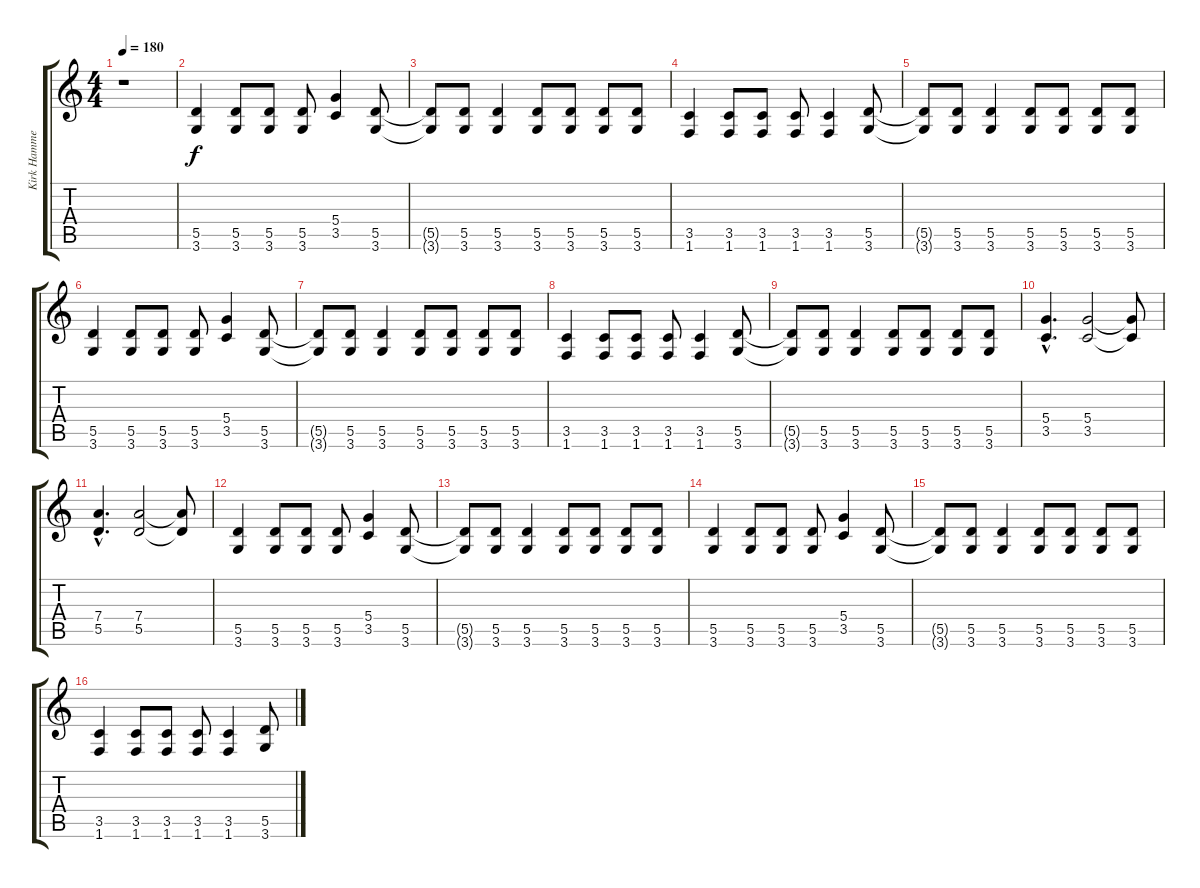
\track ("Kirk Hammettson" "Kirk Hamme") {instrument distortionguitar}
\staff {score tabs}
\tuning (E4 B3 G3 D3 A2 E2) {hide}
\ts (4 4)
\tempo 180
\clef g2
\ks c
r.1{dy f instrument distortionguitar} |
(5.5 3.6).4 (5.5 3.6).8 (5.5 3.6).8 (5.5 3.6).8 (5.4 3.5).4 (5.5 3.6).8 |
(5.5{t} 3.6{t}).8 (5.5 3.6).8 (5.5 3.6).4 (5.5 3.6).8 (5.5 3.6).8 (5.5 3.6).8 (5.5 3.6).8 |
(3.5 1.6).4 (3.5 1.6).8 (3.5 1.6).8 (3.5 1.6).8 (3.5 1.6).4 (5.5 3.6).8 |
(5.5{t} 3.6{t}).8 (5.5 3.6).8 (5.5 3.6).4 (5.5 3.6).8 (5.5 3.6).8 (5.5 3.6).8 (5.5 3.6).8 |
(5.5 3.6).4 (5.5 3.6).8 (5.5 3.6).8 (5.5 3.6).8 (5.4 3.5).4 (5.5 3.6).8 |
(5.5{t} 3.6{t}).8 (5.5 3.6).8 (5.5 3.6).4 (5.5 3.6).8 (5.5 3.6).8 (5.5 3.6).8 (5.5 3.6).8 |
(3.5 1.6).4 (3.5 1.6).8 (3.5 1.6).8 (3.5 1.6).8 (3.5 1.6).4 (5.5 3.6).8 |
(5.5{t} 3.6{t}).8 (5.5 3.6).8 (5.5 3.6).4 (5.5 3.6).8 (5.5 3.6).8 (5.5 3.6).8 (5.5 3.6).8 |
(5.4{hac} 3.5{hac}).4{d} (5.4 3.5).2 (5.4{t} 3.5{t}).8 |
(7.4{hac} 5.5{hac}).4{d} (7.4 5.5).2 (7.4{t} 5.5{t}).8 |
(5.5 3.6).4 (5.5 3.6).8 (5.5 3.6).8 (5.5 3.6).8 (5.4 3.5).4 (5.5 3.6).8 |
(5.5{t} 3.6{t}).8 (5.5 3.6).8 (5.5 3.6).4 (5.5 3.6).8 (5.5 3.6).8 (5.5 3.6).8 (5.5 3.6).8 |
(5.5 3.6).4 (5.5 3.6).8 (5.5 3.6).8 (5.5 3.6).8 (5.4 3.5).4 (5.5 3.6).8 |
(5.5{t} 3.6{t}).8 (5.5 3.6).8 (5.5 3.6).4 (5.5 3.6).8 (5.5 3.6).8 (5.5 3.6).8 (5.5 3.6).8 |
(3.5 1.6).4 (3.5 1.6).8 (3.5 1.6).8 (3.5 1.6).8 (3.5 1.6).4 (5.5 3.6).8
